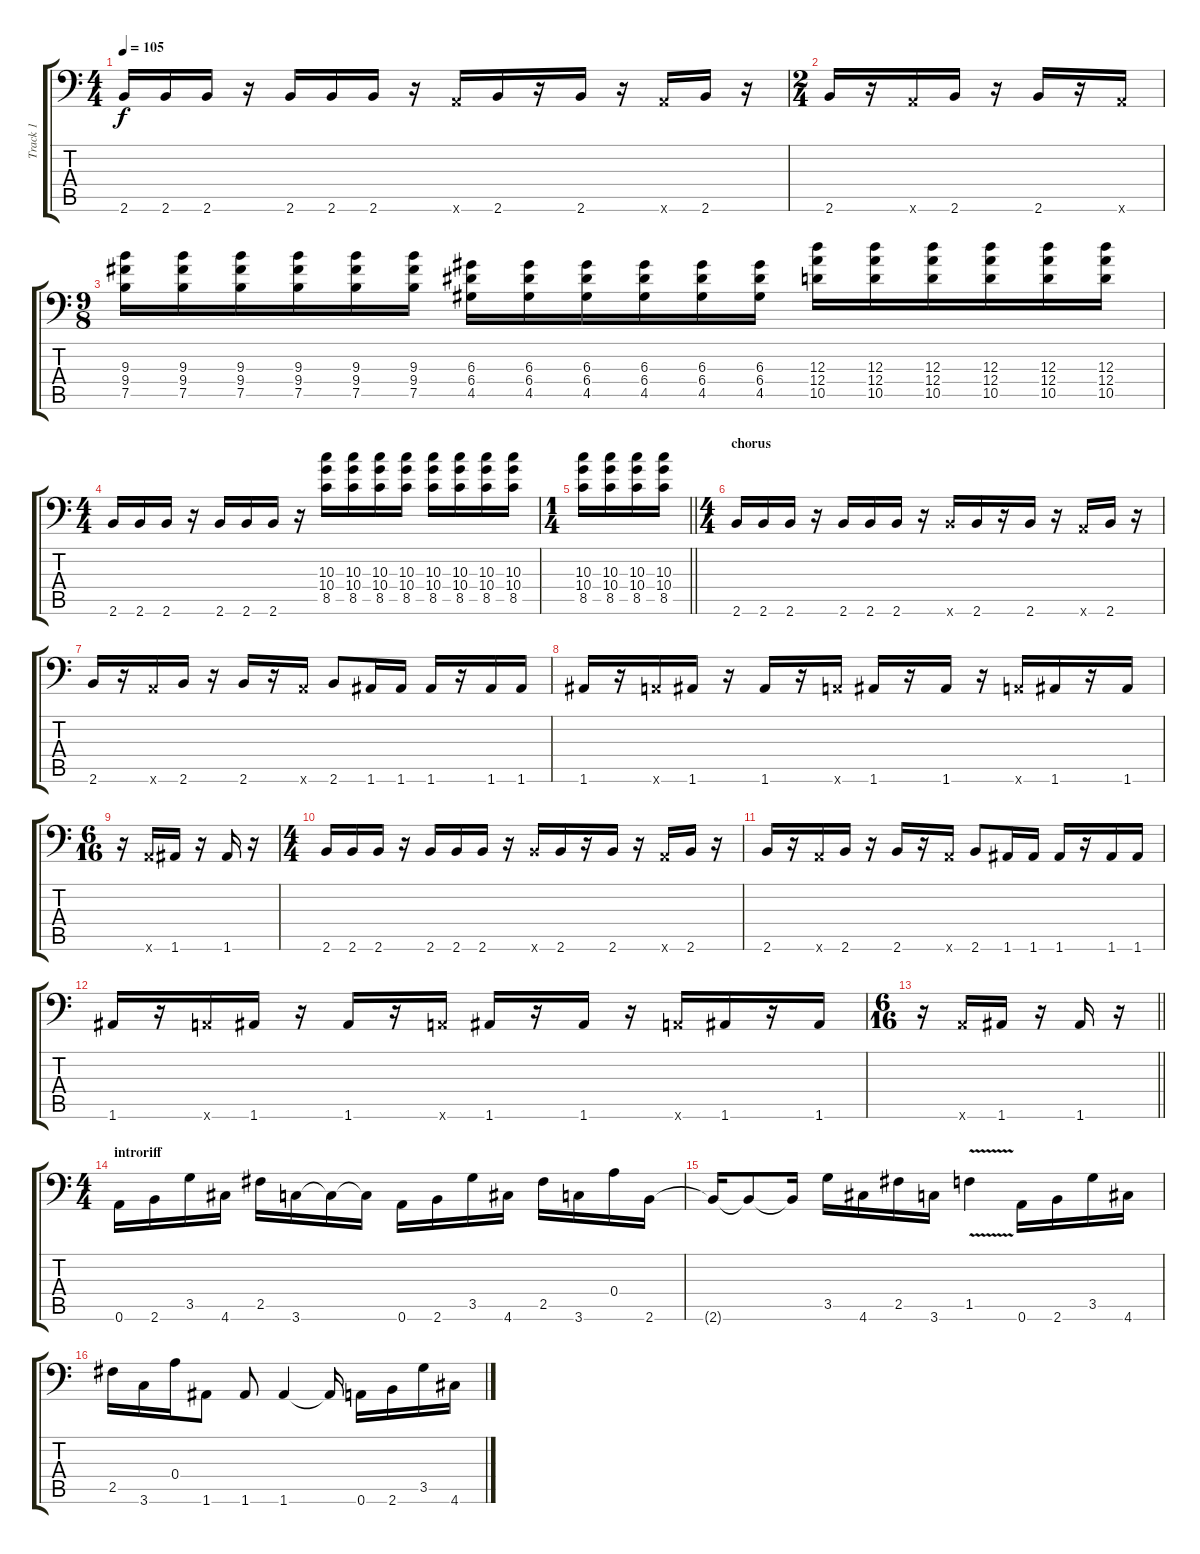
\track ("Track 1" "Track 1") {instrument distortionguitar}
\staff {score tabs}
\tuning (B3 Gb3 D3 A2 E2 A1) {hide}
\ts (4 4)
\tempo 105
\clef f4
\ks c
2.6.16{dy f} 2.6.16 2.6.16 r.16 2.6.16 2.6.16 2.6.16 r.16 0.6{x}.16 2.6.16 r.16 2.6.16 r.16 0.6{x}.16 2.6.16 r.16 |
\ts (2 4)
2.6.16 r.16 0.6{x}.16 2.6.16 r.16 2.6.16 r.16 0.6{x}.16 |
\ts (9 8)
(9.3 9.4 7.5).16 (9.3 9.4 7.5).16 (9.3 9.4 7.5).16 (9.3 9.4 7.5).16 (9.3 9.4 7.5).16 (9.3 9.4 7.5).16 (6.3 6.4 4.5).16 (6.3 6.4 4.5).16 (6.3 6.4 4.5).16 (6.3 6.4 4.5).16 (6.3 6.4 4.5).16 (6.3 6.4 4.5).16 (12.3 12.4 10.5).16 (12.3 12.4 10.5).16 (12.3 12.4 10.5).16 (12.3 12.4 10.5).16 (12.3 12.4 10.5).16 (12.3 12.4 10.5).16 |
\ts (4 4)
2.6.16 2.6.16 2.6.16 r.16 2.6.16 2.6.16 2.6.16 r.16 (10.3 10.4 8.5).16 (10.3 10.4 8.5).16 (10.3 10.4 8.5).16 (10.3 10.4 8.5).16 (10.3 10.4 8.5).16 (10.3 10.4 8.5).16 (10.3 10.4 8.5).16 (10.3 10.4 8.5).16 |
\ts (1 4)
\barLineRight lightlight
(10.3 10.4 8.5).16 (10.3 10.4 8.5).16 (10.3 10.4 8.5).16 (10.3 10.4 8.5).16 |
\ts (4 4)
\section ("" "chorus")
2.6.16 2.6.16 2.6.16 r.16 2.6.16 2.6.16 2.6.16 r.16 2.6{x}.16 2.6.16 r.16 2.6.16 r.16 0.6{x}.16 2.6.16 r.16 |
2.6.16 r.16 0.6{x}.16 2.6.16 r.16 2.6.16 r.16 0.6{x}.16 2.6.8 1.6.16 1.6.16 1.6.16 r.16 1.6.16 1.6.16 |
1.6.16 r.16 0.6{x}.16 1.6.16 r.16 1.6.16 r.16 0.6{x}.16 1.6.16 r.16 1.6.16 r.16 0.6{x}.16 1.6.16 r.16 1.6.16 |
\ts (6 16)
r.16 0.6{x}.16 1.6.16 r.16 1.6.16 r.16 |
\ts (4 4)
2.6.16 2.6.16 2.6.16 r.16 2.6.16 2.6.16 2.6.16 r.16 2.6{x}.16 2.6.16 r.16 2.6.16 r.16 0.6{x}.16 2.6.16 r.16 |
2.6.16 r.16 0.6{x}.16 2.6.16 r.16 2.6.16 r.16 0.6{x}.16 2.6.8 1.6.16 1.6.16 1.6.16 r.16 1.6.16 1.6.16 |
1.6.16 r.16 0.6{x}.16 1.6.16 r.16 1.6.16 r.16 0.6{x}.16 1.6.16 r.16 1.6.16 r.16 0.6{x}.16 1.6.16 r.16 1.6.16 |
\ts (6 16)
\barLineRight lightlight
r.16 0.6{x}.16 1.6.16 r.16 1.6.16 r.16 |
\ts (4 4)
\section ("" "introriff")
0.6.16 2.6.16 3.5.16 4.6.16 2.5.16 3.6.16 3.6{t}.16 3.6{t}.16 0.6.16 2.6.16 3.5.16 4.6.16 2.5.16 3.6.16 0.4.16 2.6.16 |
2.6{t}.16 2.6{t}.8 2.6{t}.16 3.5.16 4.6.16 2.5.16 3.6.16 1.5{v}.4 0.6.16 2.6.16 3.5.16 4.6.16 |
2.5.16 3.6.16 0.4.16 1.6.8 1.6.8 1.6.4 1.6{t}.16 0.6.16 2.6.16 3.5.16 4.6.16
